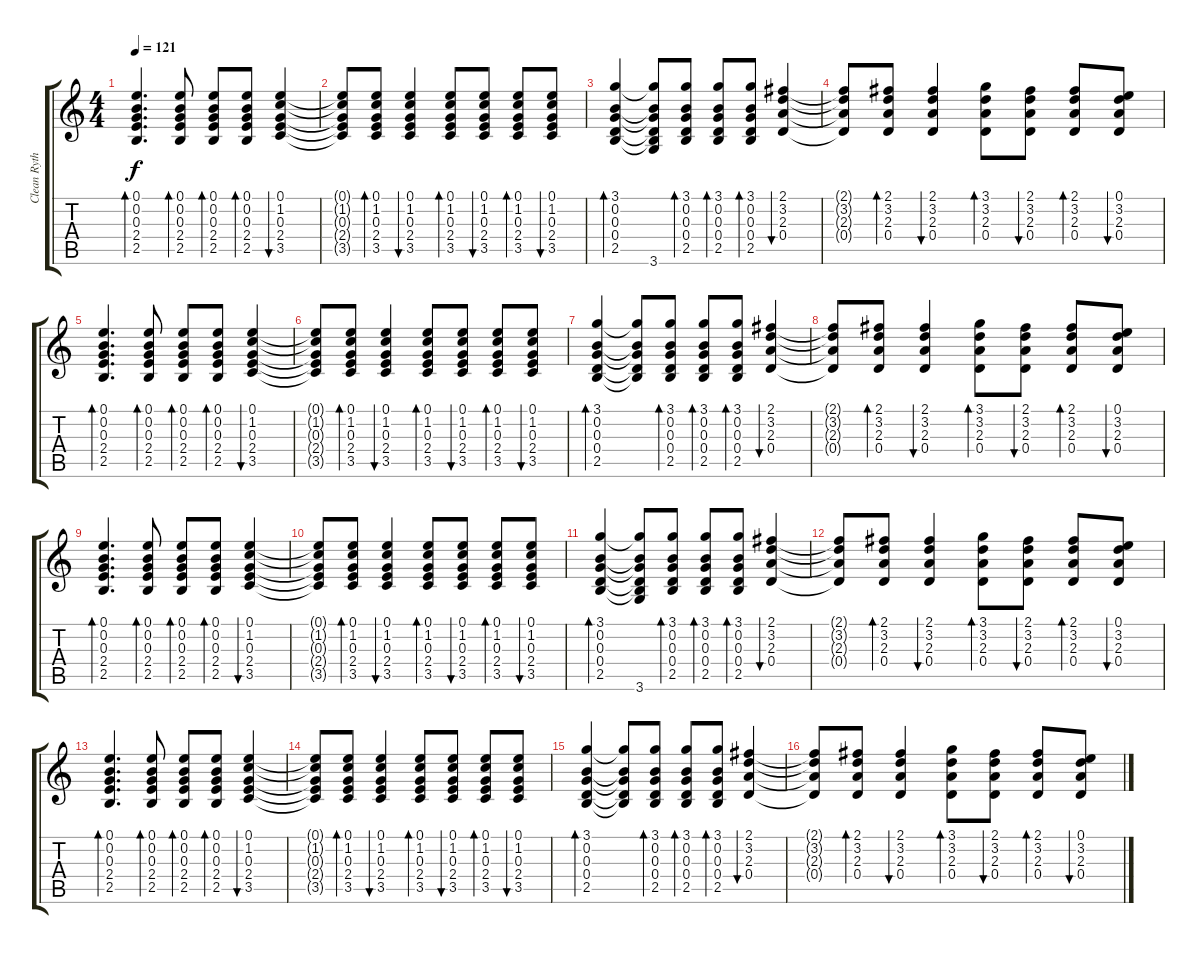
\track ("Clean Rythm Guitar" "Clean Ryth") {instrument acousticguitarsteel}
\staff {score tabs}
\tuning (E4 B3 G3 D3 A2 E2) {hide}
\ts (4 4)
\tempo 121
\clef g2
\ks c
(0.1 0.2 0.3 2.4 2.5).4{d bd 60 dy f} (0.1 0.2 0.3 2.4 2.5).8{bd 60} (0.1 0.2 0.3 2.4 2.5).8{bd 60} (0.1 0.2 0.3 2.4 2.5).8{bd 60} (0.1 1.2 0.3 2.4 3.5).4{bu 60} |
(0.1{t} 1.2{t} 0.3{t} 2.4{t} 3.5{t}).8 (0.1 1.2 0.3 2.4 3.5).8{bd 60} (0.1 1.2 0.3 2.4 3.5).4{bu 60} (0.1 1.2 0.3 2.4 3.5).8{bd 60} (0.1 1.2 0.3 2.4 3.5).8{bu 60} (0.1 1.2 0.3 2.4 3.5).8{bd 60} (0.1 1.2 0.3 2.4 3.5).8{bu 60} |
(3.1 0.2 0.3 0.4 2.5).4{bd 60} (3.1{t} 0.2{t} 0.3{t} 0.4{t} 2.5{t} 3.6).8 (3.1 0.2 0.3 0.4 2.5).8{bd 60} (3.1 0.2 0.3 0.4 2.5).8{bd 60} (3.1 0.2 0.3 0.4 2.5).8{bd 60} (2.1 3.2 2.3 0.4).4{bu 60} |
(2.1{t} 3.2{t} 2.3{t} 0.4{t}).8 (2.1 3.2 2.3 0.4).8{bd 60} (2.1 3.2 2.3 0.4).4{bu 60} (3.1 3.2 2.3 0.4).8{bd 60} (2.1 3.2 2.3 0.4).8{bu 60} (2.1 3.2 2.3 0.4).8{bd 60} (0.1 3.2 2.3 0.4).8{bu 60} |
(0.1 0.2 0.3 2.4 2.5).4{d bd 60} (0.1 0.2 0.3 2.4 2.5).8{bd 60} (0.1 0.2 0.3 2.4 2.5).8{bd 60} (0.1 0.2 0.3 2.4 2.5).8{bd 60} (0.1 1.2 0.3 2.4 3.5).4{bu 60} |
(0.1{t} 1.2{t} 0.3{t} 2.4{t} 3.5{t}).8 (0.1 1.2 0.3 2.4 3.5).8{bd 60} (0.1 1.2 0.3 2.4 3.5).4{bu 60} (0.1 1.2 0.3 2.4 3.5).8{bd 60} (0.1 1.2 0.3 2.4 3.5).8{bu 60} (0.1 1.2 0.3 2.4 3.5).8{bd 60} (0.1 1.2 0.3 2.4 3.5).8{bu 60} |
(3.1 0.2 0.3 0.4 2.5).4{bd 60} (3.1{t} 0.2{t} 0.3{t} 0.4{t} 2.5{t}).8 (3.1 0.2 0.3 0.4 2.5).8{bd 60} (3.1 0.2 0.3 0.4 2.5).8{bd 60} (3.1 0.2 0.3 0.4 2.5).8{bd 60} (2.1 3.2 2.3 0.4).4{bu 60} |
(2.1{t} 3.2{t} 2.3{t} 0.4{t}).8 (2.1 3.2 2.3 0.4).8{bd 60} (2.1 3.2 2.3 0.4).4{bu 60} (3.1 3.2 2.3 0.4).8{bd 60} (2.1 3.2 2.3 0.4).8{bu 60} (2.1 3.2 2.3 0.4).8{bd 60} (0.1 3.2 2.3 0.4).8{bu 60} |
(0.1 0.2 0.3 2.4 2.5).4{d bd 60} (0.1 0.2 0.3 2.4 2.5).8{bd 60} (0.1 0.2 0.3 2.4 2.5).8{bd 60} (0.1 0.2 0.3 2.4 2.5).8{bd 60} (0.1 1.2 0.3 2.4 3.5).4{bu 60} |
(0.1{t} 1.2{t} 0.3{t} 2.4{t} 3.5{t}).8 (0.1 1.2 0.3 2.4 3.5).8{bd 60} (0.1 1.2 0.3 2.4 3.5).4{bu 60} (0.1 1.2 0.3 2.4 3.5).8{bd 60} (0.1 1.2 0.3 2.4 3.5).8{bu 60} (0.1 1.2 0.3 2.4 3.5).8{bd 60} (0.1 1.2 0.3 2.4 3.5).8{bu 60} |
(3.1 0.2 0.3 0.4 2.5).4{bd 60} (3.1{t} 0.2{t} 0.3{t} 0.4{t} 2.5{t} 3.6).8 (3.1 0.2 0.3 0.4 2.5).8{bd 60} (3.1 0.2 0.3 0.4 2.5).8{bd 60} (3.1 0.2 0.3 0.4 2.5).8{bd 60} (2.1 3.2 2.3 0.4).4{bu 60} |
(2.1{t} 3.2{t} 2.3{t} 0.4{t}).8 (2.1 3.2 2.3 0.4).8{bd 60} (2.1 3.2 2.3 0.4).4{bu 60} (3.1 3.2 2.3 0.4).8{bd 60} (2.1 3.2 2.3 0.4).8{bu 60} (2.1 3.2 2.3 0.4).8{bd 60} (0.1 3.2 2.3 0.4).8{bu 60} |
(0.1 0.2 0.3 2.4 2.5).4{d bd 60} (0.1 0.2 0.3 2.4 2.5).8{bd 60} (0.1 0.2 0.3 2.4 2.5).8{bd 60} (0.1 0.2 0.3 2.4 2.5).8{bd 60} (0.1 1.2 0.3 2.4 3.5).4{bu 60} |
(0.1{t} 1.2{t} 0.3{t} 2.4{t} 3.5{t}).8 (0.1 1.2 0.3 2.4 3.5).8{bd 60} (0.1 1.2 0.3 2.4 3.5).4{bu 60} (0.1 1.2 0.3 2.4 3.5).8{bd 60} (0.1 1.2 0.3 2.4 3.5).8{bu 60} (0.1 1.2 0.3 2.4 3.5).8{bd 60} (0.1 1.2 0.3 2.4 3.5).8{bu 60} |
(3.1 0.2 0.3 0.4 2.5).4{bd 60} (3.1{t} 0.2{t} 0.3{t} 0.4{t} 2.5{t}).8 (3.1 0.2 0.3 0.4 2.5).8{bd 60} (3.1 0.2 0.3 0.4 2.5).8{bd 60} (3.1 0.2 0.3 0.4 2.5).8{bd 60} (2.1 3.2 2.3 0.4).4{bu 60} |
(2.1{t} 3.2{t} 2.3{t} 0.4{t}).8 (2.1 3.2 2.3 0.4).8{bd 60} (2.1 3.2 2.3 0.4).4{bu 60} (3.1 3.2 2.3 0.4).8{bd 60} (2.1 3.2 2.3 0.4).8{bu 60} (2.1 3.2 2.3 0.4).8{bd 60} (0.1 3.2 2.3 0.4).8{bu 60}
